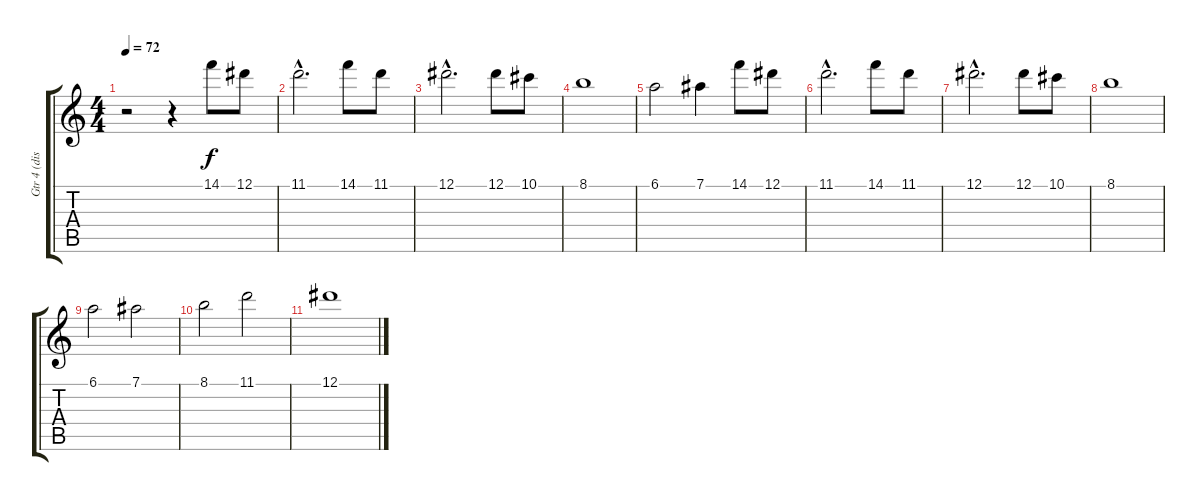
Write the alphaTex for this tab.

\track ("Gtr 4 (disto)" "Gtr 4 (dis") {instrument distortionguitar}
\staff {score tabs}
\tuning (Eb4 Bb3 Gb3 Db3 Ab2 Eb2) {hide}
\ts (4 4)
\tempo 72
\clef g2
\ks c
r.2{dy f} r.4 14.1.8 12.1.8 |
11.1{hac}.2{d} 14.1.8 11.1.8 |
12.1{hac}.2{d} 12.1.8 10.1.8 |
8.1.1 |
6.1.2 7.1.4 14.1.8 12.1.8 |
11.1{hac}.2{d} 14.1.8 11.1.8 |
12.1{hac}.2{d} 12.1.8 10.1.8 |
8.1.1 |
6.1.2 7.1.2 |
8.1.2 11.1.2 |
12.1.1
